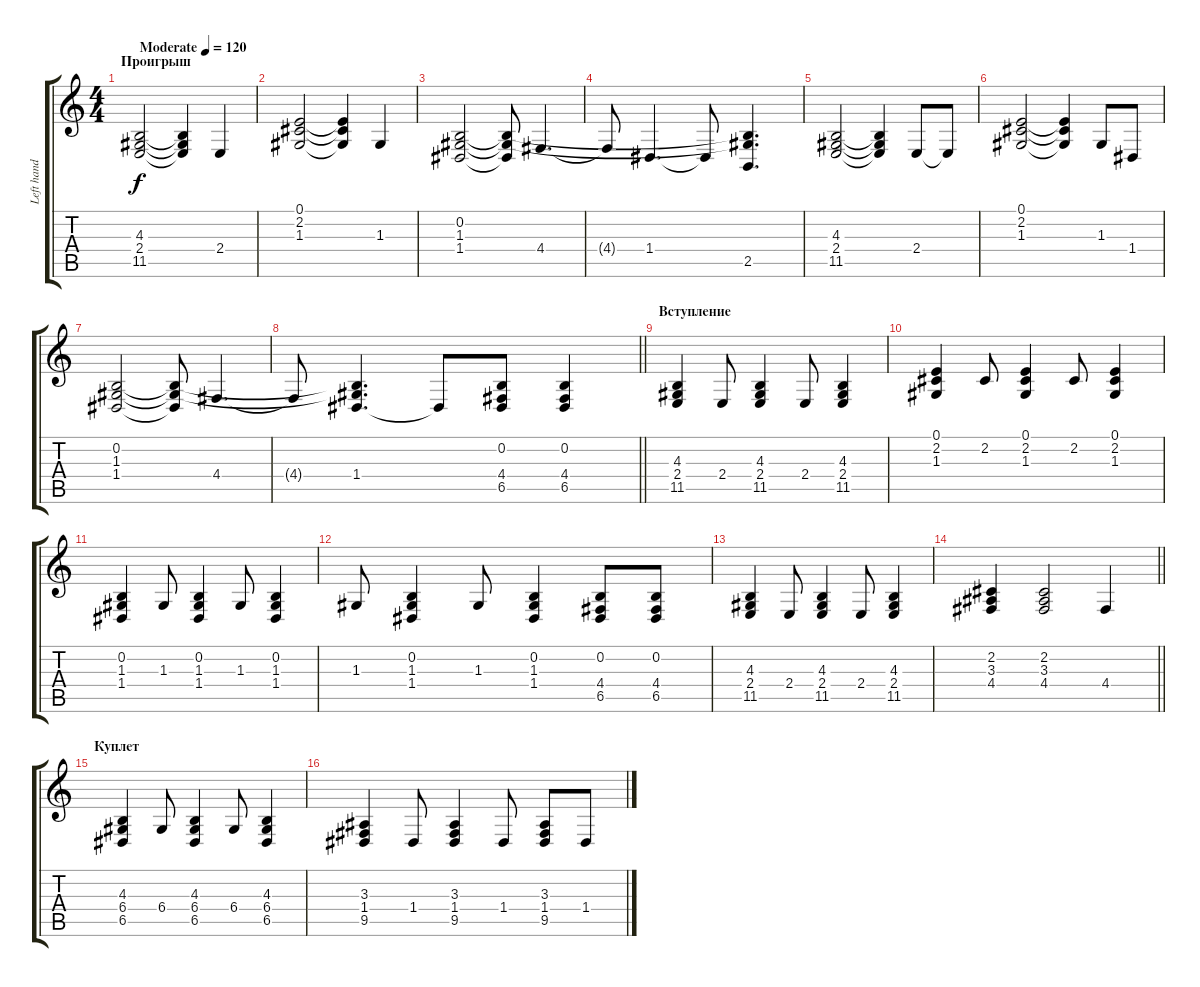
\track ("Left hand" "Left hand") {instrument acousticgrandpiano}
\staff {score tabs}
\tuning (E4 B3 G3 D3 A2 E2) {hide}
\ts (4 4)
\section ("" "Проигрыш")
\tempo (120 "Moderate")
\clef g2
\ks c
(4.3 2.4 11.5).2{dy f instrument acousticgrandpiano} (4.3{t} 2.4{t} 11.5{t}).4 2.4.4 |
(0.1 2.2 1.3).2 (0.1{t} 2.2{t} 1.3{t}).4 1.3.4 |
(0.2 1.3 1.4).2 (0.2{t} 1.3{t} 1.4{t}).8 4.4.4{d} |
4.4{t}.8 1.4.4{d} 1.4{t}.8 (0.2{t} 1.3{t} 2.5).4{d} |
(4.3 2.4 11.5).2 (4.3{t} 2.4{t} 11.5{t}).4 2.4.8 2.4{t}.8 |
(0.1 2.2 1.3).2 (0.1{t} 2.2{t} 1.3{t}).4 1.3.8 1.4.8 |
(0.2 1.3 1.4).2 (0.2{t} 1.3{t} 1.4{t}).8 4.4.4{d} |
\barLineRight lightlight
4.4{t}.8 (0.2{t} 1.3{t} 1.4).4{d} 1.4{t}.8 (0.2 4.4 6.5).8 (0.2 4.4 6.5).4 |
\section ("" "Вступление")
(4.3 2.4 11.5).4 2.4.8 (4.3 2.4 11.5).4 2.4.8 (4.3 2.4 11.5).4 |
(0.1 2.2 1.3).4 2.2.8 (0.1 2.2 1.3).4 2.2.8 (0.1 2.2 1.3).4 |
(0.2 1.3 1.4).4 1.3.8 (0.2 1.3 1.4).4 1.3.8 (0.2 1.3 1.4).4 |
1.3.8 (0.2 1.3 1.4).4 1.3.8 (0.2 1.3 1.4).4 (0.2 4.4 6.5).8 (0.2 4.4 6.5).8 |
(4.3 2.4 11.5).4 2.4.8 (4.3 2.4 11.5).4 2.4.8 (4.3 2.4 11.5).4 |
\barLineRight lightlight
(2.2 3.3 4.4).4 (2.2 3.3 4.4).2 4.4.4 |
\section ("" "Куплет")
(4.3 6.4 6.5).4 6.4.8 (4.3 6.4 6.5).4 6.4.8 (4.3 6.4 6.5).4 |
(3.3 1.4 9.5).4 1.4.8 (3.3 1.4 9.5).4 1.4.8 (3.3 1.4 9.5).8 1.4.8
